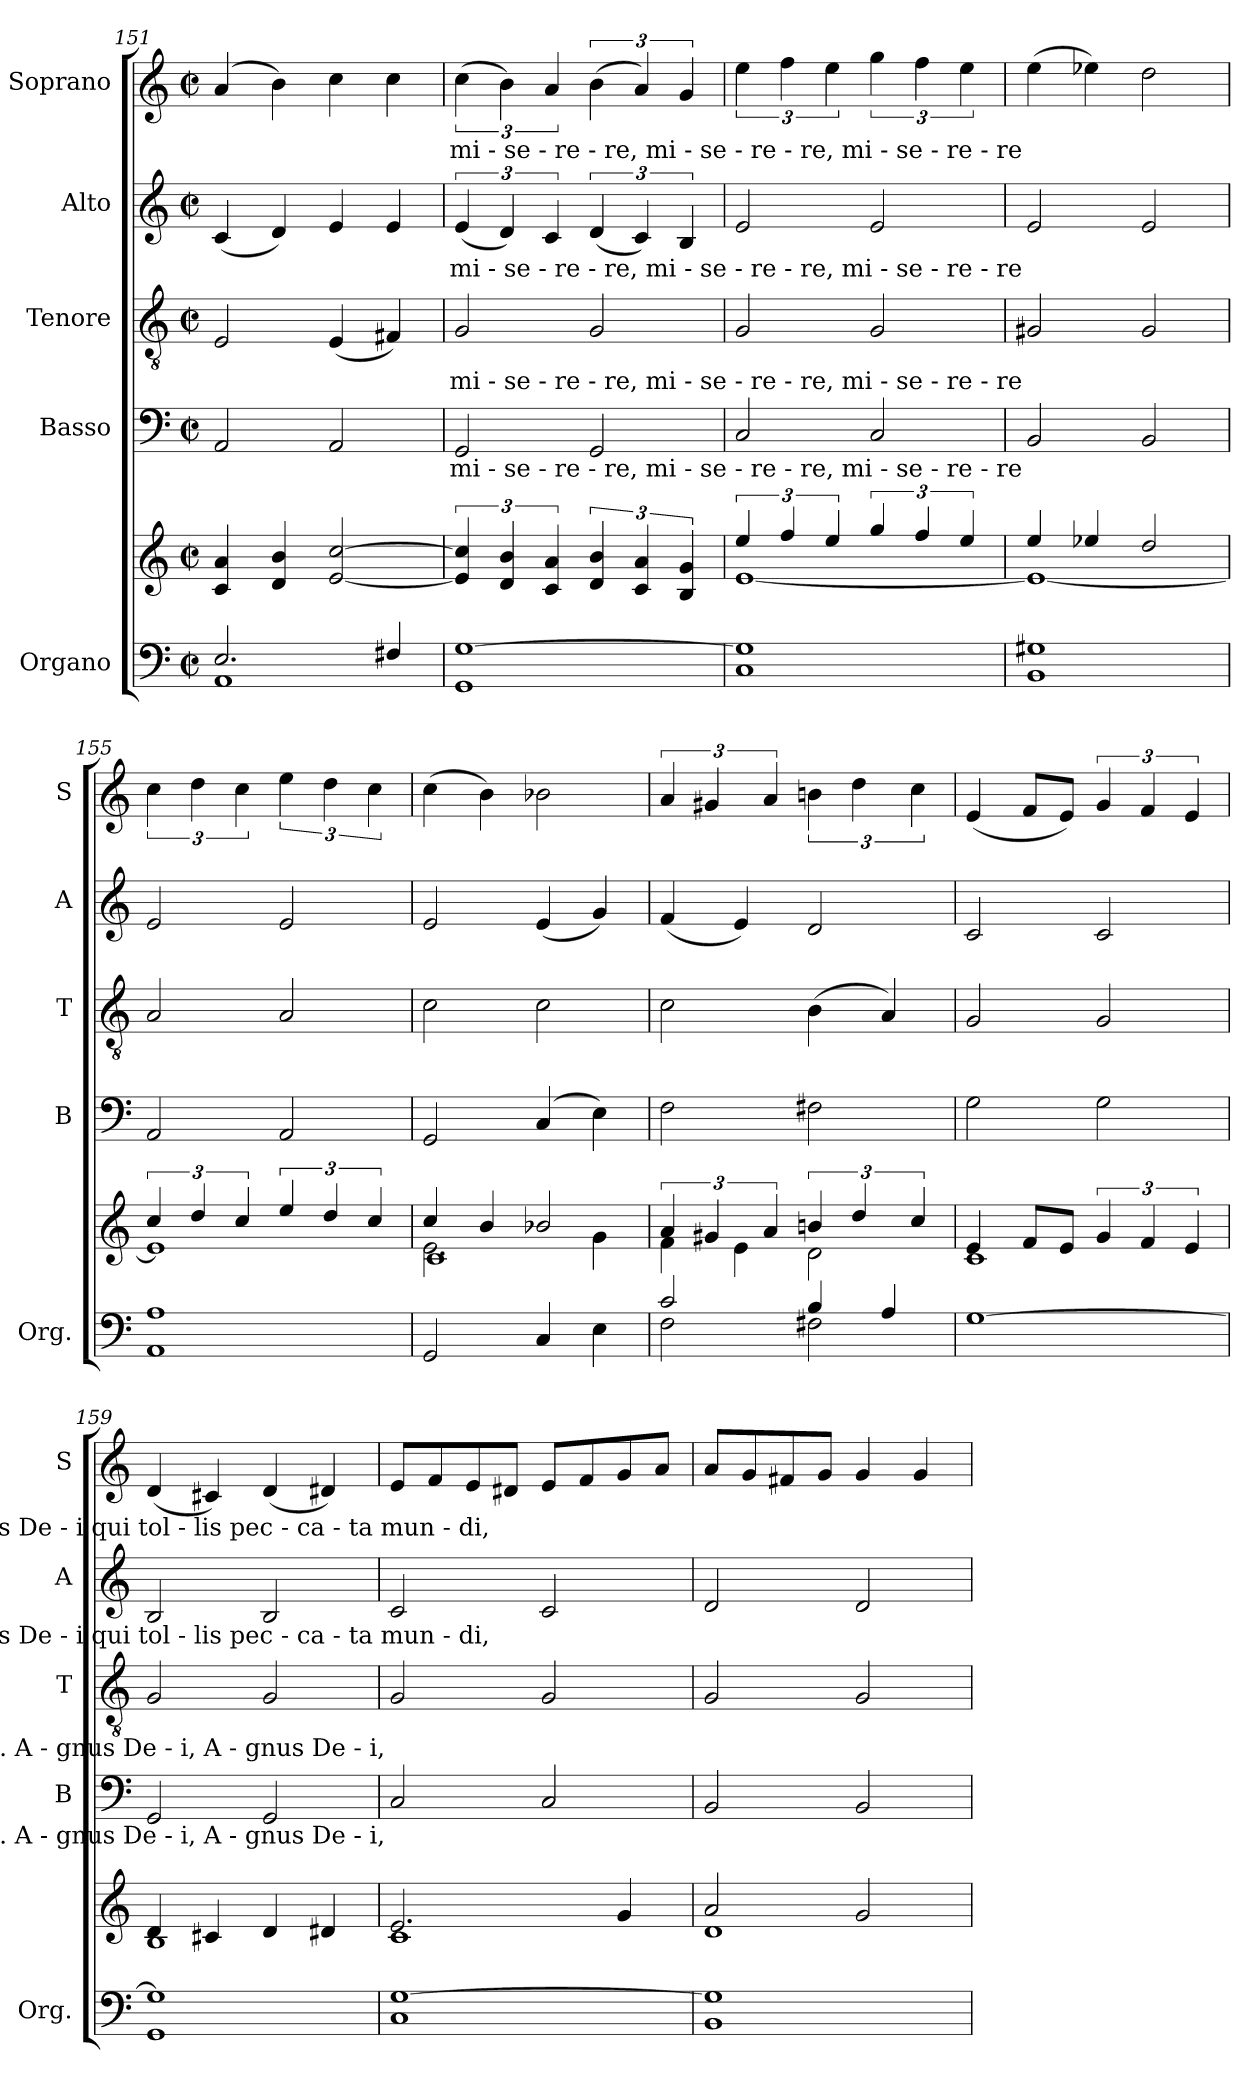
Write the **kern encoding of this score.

**kern	**kern	**kern	**kern	**kern	**kern
*part5	*part5	*part4	*part3	*part2	*part1
*staff6	*staff5	*staff4	*staff3	*staff2	*staff1
*I"Organo	*	*I"Basso	*I"Tenore	*I"Alto	*I"Soprano
*I'Org.	*	*I'B	*I'T	*I'A	*I'S
*clefF4	*clefG2	*clefF4	*clefGv2	*clefG2	*clefG2
*k[]	*k[]	*k[]	*k[]	*k[]	*k[]
*C:	*C:	*C:	*C:	*C:	*C:
*M2/2	*M2/2	*M2/2	*M2/2	*M2/2	*M2/2
*met(c|)	*met(c|)	*met(c|)	*met(c|)	*met(c|)	*met(c|)
=151	=151	=151	=151	=151	=151
*^	*	*	*	*	*
2.E/	1AA	4c/ 4a/	2AA/	2E/	(4c/	(4a/
.	.	4d/ 4b/	.	.	4d/)	4b\)
.	.	[2e/ [2cc/	2AA/	(4E/	4e/	4cc\
4F#X/	.	.	.	4F#X/)	4e/	4cc\
=152	=152	=152	=152	=152	=152	=152
[>1G	1GG	6e/] 6cc/]	2GG/	2G/	(6e/	(6cc\
.	.	6d/ 6b/	.	.	6d/)	6b\)
.	.	6c/ 6a/	.	.	6c/	6a/
.	.	6d/ 6b/	2GG/	2G/	(6d/	(6b\
.	.	6c/ 6a/	.	.	6c/)	6a/)
.	.	6B/ 6g/	.	.	6B/	6g/
!!LO:LB:g=z
=153	=153	=153	=153	=153	=153	=153
*	*	*^	*	*	*	*
!	!	!	!	!	!	!LO:TX:a:cj:t=mi     -        se        -          re      -       re,           mi        -     se        -         re     -      re,                mi     -        se        -          re      -        re	!
!	!	!	!	!	!LO:TX:a:cj:t=mi     -        se        -          re      -       re,           mi        -     se        -         re     -      re,                mi     -        se        -          re      -        re	!	!
!	!	!	!	!LO:TX:a:cj:t=mi     -        se        -          re      -       re,           mi        -     se        -         re     -      re,                mi     -        se        -          re      -        re	!	!	!
!	!	!	!	!LO:TX:b:cj:t=mi     -        se        -          re      -       re,           mi        -     se        -         re     -      re,                mi     -        se        -          re      -        re	!	!	!
1G]	1C	6ee/	[<1e	2C/	2G/	2e/	6ee\
.	.	6ff/	.	.	.	.	6ff\
.	.	6ee/	.	.	.	.	6ee\
.	.	6gg/	.	2C/	2G/	2e/	6gg\
.	.	6ff/	.	.	.	.	6ff\
.	.	6ee/	.	.	.	.	6ee\
=154	=154	=154	=154	=154	=154	=154	=154
1G#X	1BB	4ee/	1e_	2BB/	2G#X/	2e/	(4ee\
.	.	4ee-X/	.	.	.	.	4ee-X\)
.	.	2dd/	.	2BB/	2G#/	2e/	2dd\
=155	=155	=155	=155	=155	=155	=155	=155
1A	1AA	6cc/	1e]	2AA/	2A/	2e/	6cc\
.	.	6dd/	.	.	.	.	6dd\
.	.	6cc/	.	.	.	.	6cc\
.	.	6ee/	.	2AA/	2A/	2e/	6ee\
.	.	6dd/	.	.	.	.	6dd\
.	.	6cc/	.	.	.	.	6cc\
*v	*v	*	*	*	*	*	*
=156	=156	=156	=156	=156	=156	=156
*	*	*^	*	*	*	*
2GG/	4cc/	2.e\	1c	2GG/	2c\	2e/	(4cc\
.	4b/	.	.	.	.	.	4b\)
4C/	2b-X/	.	.	(4C/	2c\	(4e/	2b-X\
4E\	.	4g\	.	4E\)	.	4g/)	.
*	*	*v	*v	*	*	*	*
=157	=157	=157	=157	=157	=157	=157
*^	*	*	*	*	*	*
2c/	2F\	6a/	4f\	2F\	2c\	(4f/	6a/
.	.	6g#X/	.	.	.	.	6g#X/
.	.	.	4e\	.	.	4e/)	.
.	.	6a/	.	.	.	.	6a/
4B/	2F#X\	6bn/	2d\	2F#X\	(4B\	2d/	6bn\
.	.	6dd/	.	.	.	.	6dd\
4A/	.	.	.	.	4A/)	.	.
.	.	6cc/	.	.	.	.	6cc\
*v	*v	*	*	*	*	*	*
=158	=158	=158	=158	=158	=158	=158
[1G	4e/	1c	2G\	2G/	2c/	(4e/
.	8f/L	.	.	.	.	8f/L
.	8e/J	.	.	.	.	8e/J)
.	6g/	.	2G\	2G/	2c/	6g/
.	6f/	.	.	.	.	6f/
.	6e/	.	.	.	.	6e/
!!LO:PB:g=z
=159	=159	=159	=159	=159	=159	=159
*^	*	*	*	*	*	*
!	!	!	!	!	!	!LO:TX:a:cj:t=no      -       bis.               A        -         gnus                 De       -           i      qui       tol        -           lis       pec  -     ca   -     ta        mun -    di,	!
!	!	!	!	!	!LO:TX:a:cj:t=no      -       bis.               A        -         gnus                 De       -           i      qui       tol        -           lis       pec  -     ca   -     ta        mun -    di,	!	!
!	!	!	!	!LO:TX:a:cj:t=no      -       bis.               A        -         gnus                 De       -           i,                  A        -          gnus                   De        -           i,	!	!	!
!	!	!	!	!LO:TX:b:cj:t=no      -       bis.               A        -         gnus                 De       -           i,                  A           -       gnus                   De         -          i,	!	!	!
1G]	1GG	4d/	1B	2GG/	2G/	2B/	(4d/
.	.	4c#X/	.	.	.	.	4c#X/)
.	.	4d/	.	2GG/	2G/	2B/	(4d/
.	.	4d#X/	.	.	.	.	4d#X/)
=160	=160	=160	=160	=160	=160	=160	=160
[>1G	1C	2.e/	1c	2C/	2G/	2c/	8e/L
.	.	.	.	.	.	.	8f/
.	.	.	.	.	.	.	8e/
.	.	.	.	.	.	.	8d#X/J
.	.	.	.	2C/	2G/	2c/	8e/L
.	.	.	.	.	.	.	8f/
.	.	4g/	.	.	.	.	8g/
.	.	.	.	.	.	.	8a/J
=161	=161	=161	=161	=161	=161	=161	=161
1G]	1BB	2a/	1d	2BB/	2G/	2d/	8a/L
.	.	.	.	.	.	.	8g/
.	.	.	.	.	.	.	8f#X/
.	.	.	.	.	.	.	8g/J
.	.	2g/	.	2BB/	2G/	2d/	4g/
.	.	.	.	.	.	.	4g/
*v	*v	*	*	*	*	*	*
*	*v	*v	*	*	*	*
=	=	=	=	=	=
*-	*-	*-	*-	*-	*-
